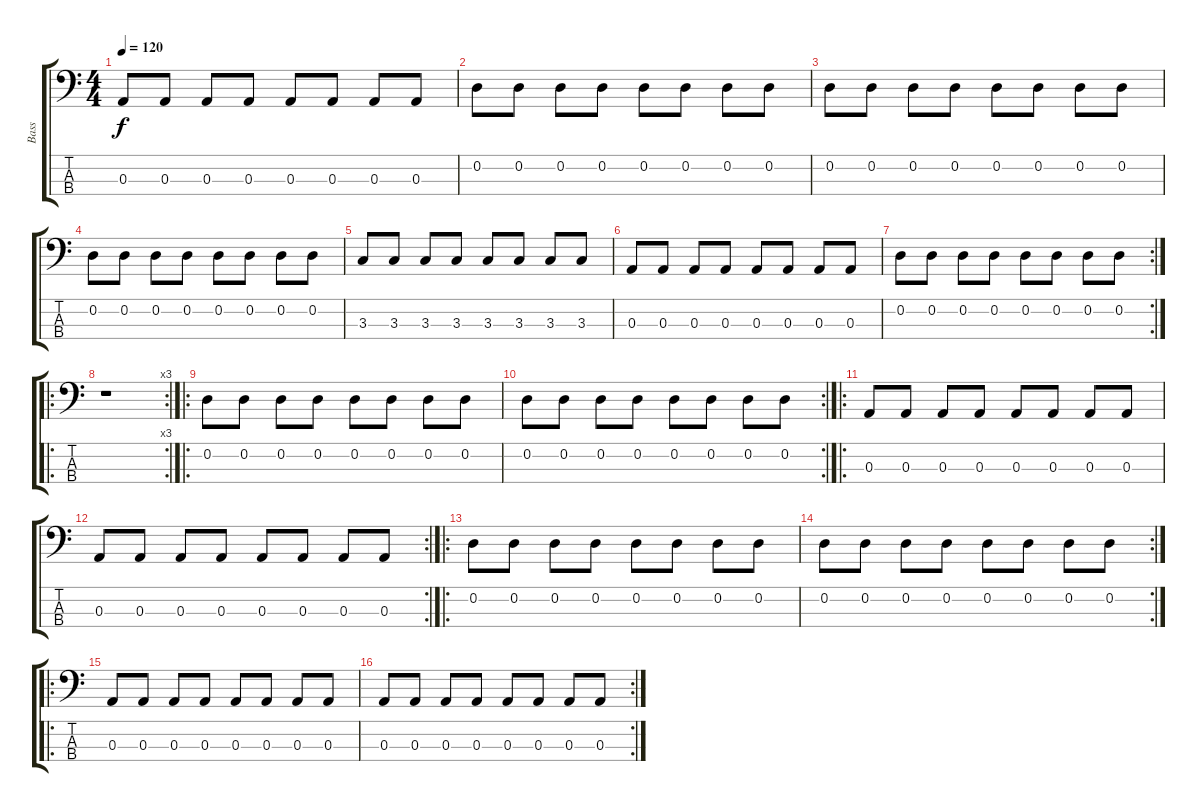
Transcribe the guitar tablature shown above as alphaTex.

\track ("Bass" "Bass") {instrument electricbassfinger}
\staff {score tabs}
\tuning (G2 D2 A1 E1) {hide}
\ts (4 4)
\tempo 120
\clef f4
\ks c
0.3.8{dy f} 0.3.8 0.3.8 0.3.8 0.3.8 0.3.8 0.3.8 0.3.8 |
0.2.8 0.2.8 0.2.8 0.2.8 0.2.8 0.2.8 0.2.8 0.2.8 |
0.2.8 0.2.8 0.2.8 0.2.8 0.2.8 0.2.8 0.2.8 0.2.8 |
0.2.8 0.2.8 0.2.8 0.2.8 0.2.8 0.2.8 0.2.8 0.2.8 |
3.3.8 3.3.8 3.3.8 3.3.8 3.3.8 3.3.8 3.3.8 3.3.8 |
0.3.8 0.3.8 0.3.8 0.3.8 0.3.8 0.3.8 0.3.8 0.3.8 |
\rc 2
0.2.8 0.2.8 0.2.8 0.2.8 0.2.8 0.2.8 0.2.8 0.2.8 |
\ro
\rc 3
r.1 |
\ro
0.2.8 0.2.8 0.2.8 0.2.8 0.2.8 0.2.8 0.2.8 0.2.8 |
\rc 2
0.2.8 0.2.8 0.2.8 0.2.8 0.2.8 0.2.8 0.2.8 0.2.8 |
\ro
0.3.8 0.3.8 0.3.8 0.3.8 0.3.8 0.3.8 0.3.8 0.3.8 |
\rc 2
0.3.8 0.3.8 0.3.8 0.3.8 0.3.8 0.3.8 0.3.8 0.3.8 |
\ro
0.2.8 0.2.8 0.2.8 0.2.8 0.2.8 0.2.8 0.2.8 0.2.8 |
\rc 2
0.2.8 0.2.8 0.2.8 0.2.8 0.2.8 0.2.8 0.2.8 0.2.8 |
\ro
0.3.8 0.3.8 0.3.8 0.3.8 0.3.8 0.3.8 0.3.8 0.3.8 |
\rc 2
0.3.8{volume 0} 0.3.8 0.3.8 0.3.8 0.3.8 0.3.8 0.3.8 0.3.8
